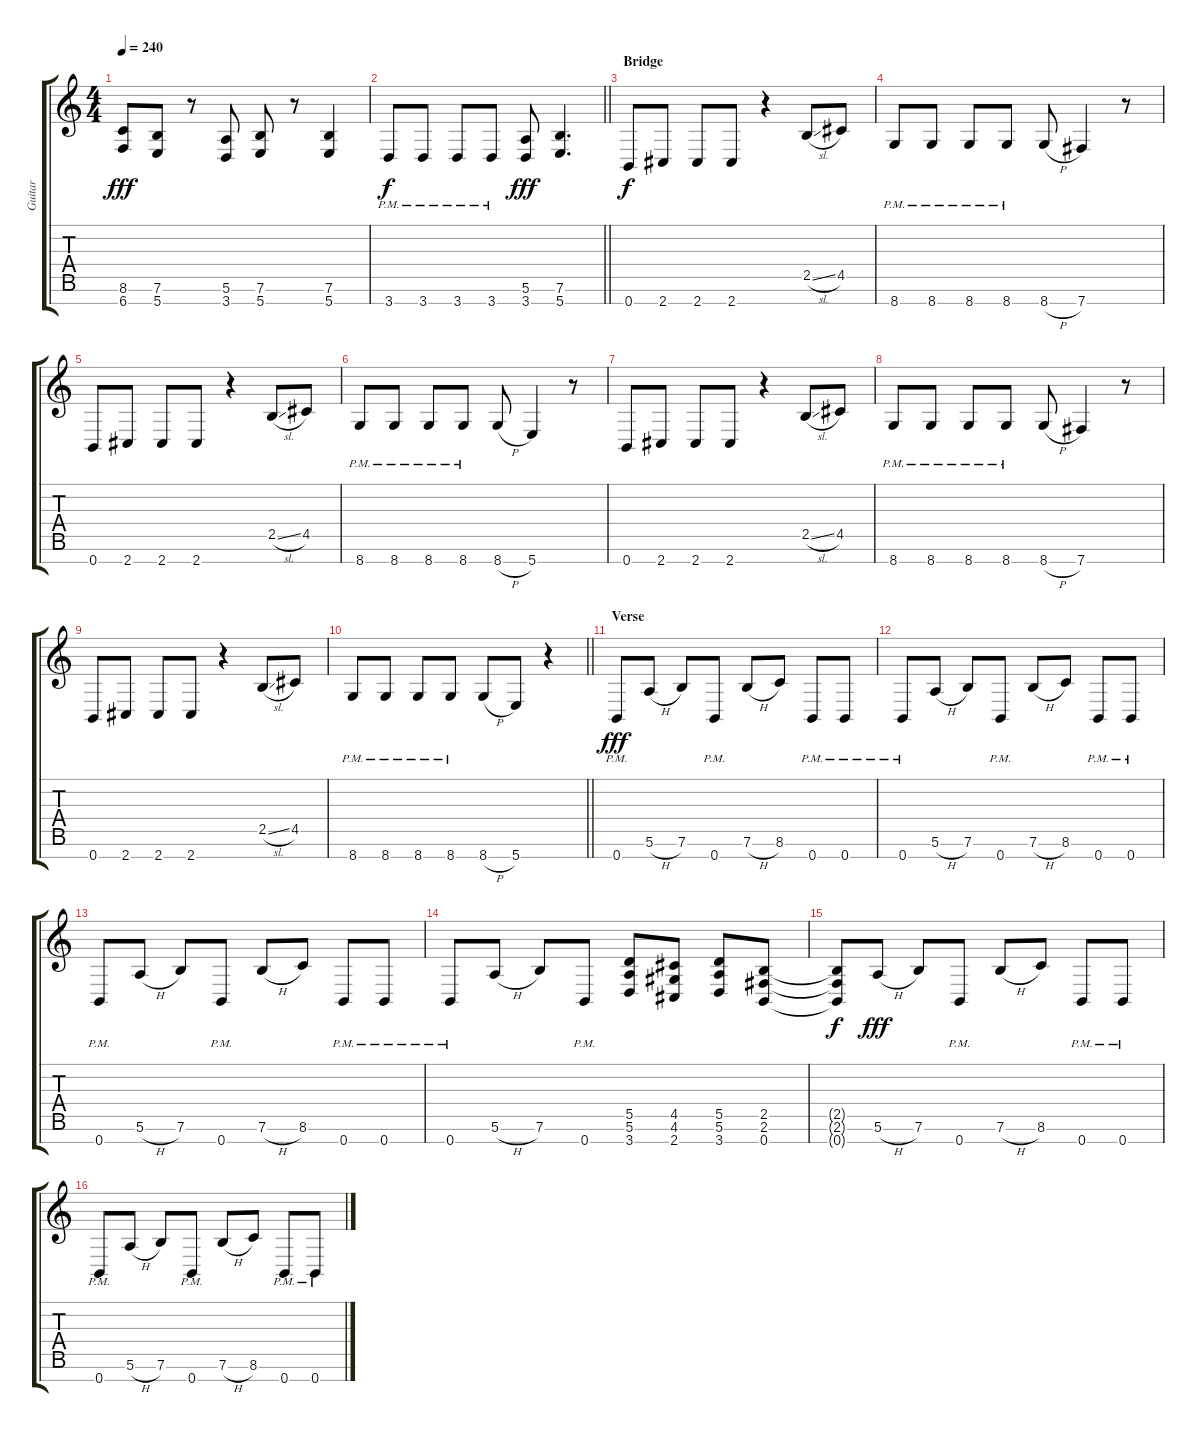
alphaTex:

\track ("Guitar" "Guitar") {instrument distortionguitar}
\staff {score tabs}
\tuning (E4 B3 G3 D3 A2 E2 B1) {hide}
\ts (4 4)
\tempo 240
\clef g2
\ks c
(8.6 6.7).8{dy fff} (7.6 5.7).8 r.8 (5.6 3.7).8 (7.6 5.7).8 r.8 (7.6 5.7).4 |
\barLineRight lightlight
3.7{pm}.8{dy f} 3.7{pm}.8 3.7{pm}.8 3.7{pm}.8 (5.6 3.7).8{dy fff} (7.6 5.7).4{d} |
\section ("" "Bridge")
0.7.8{dy f} 2.7.8 2.7.8 2.7.8 r.4 2.5{sl}.8 4.5.8 |
8.7{pm}.8 8.7{pm}.8 8.7{pm}.8 8.7{pm}.8 8.7{h}.8 7.7.4 r.8 |
0.7.8 2.7.8 2.7.8 2.7.8 r.4 2.5{sl}.8 4.5.8 |
8.7{pm}.8 8.7{pm}.8 8.7{pm}.8 8.7{pm}.8 8.7{h}.8 5.7.4 r.8 |
0.7.8 2.7.8 2.7.8 2.7.8 r.4 2.5{sl}.8 4.5.8 |
8.7{pm}.8 8.7{pm}.8 8.7{pm}.8 8.7{pm}.8 8.7{h}.8 7.7.4 r.8 |
0.7.8 2.7.8 2.7.8 2.7.8 r.4 2.5{sl}.8 4.5.8 |
\barLineRight lightlight
8.7{pm}.8 8.7{pm}.8 8.7{pm}.8 8.7{pm}.8 8.7{h}.8 5.7.8 r.4 |
\section ("" "Verse")
0.7{pm}.8{dy fff} 5.6{h}.8 7.6.8 0.7{pm}.8 7.6{h}.8 8.6.8 0.7{pm}.8 0.7{pm}.8 |
0.7{pm}.8 5.6{h}.8 7.6.8 0.7{pm}.8 7.6{h}.8 8.6.8 0.7{pm}.8 0.7{pm}.8 |
0.7{pm}.8 5.6{h}.8 7.6.8 0.7{pm}.8 7.6{h}.8 8.6.8 0.7{pm}.8 0.7{pm}.8 |
0.7{pm}.8 5.6{h}.8 7.6.8 0.7{pm}.8 (5.5 5.6 3.7).8 (4.5 4.6 2.7).8 (5.5 5.6 3.7).8 (2.5 2.6 0.7).8 |
(2.5{t} 2.6{t} 0.7{t}).8{dy f} 5.6{h}.8{dy fff} 7.6.8 0.7{pm}.8 7.6{h}.8 8.6.8 0.7{pm}.8 0.7{pm}.8 |
0.7{pm}.8 5.6{h}.8 7.6.8 0.7{pm}.8 7.6{h}.8 8.6.8 0.7{pm}.8 0.7{pm}.8
